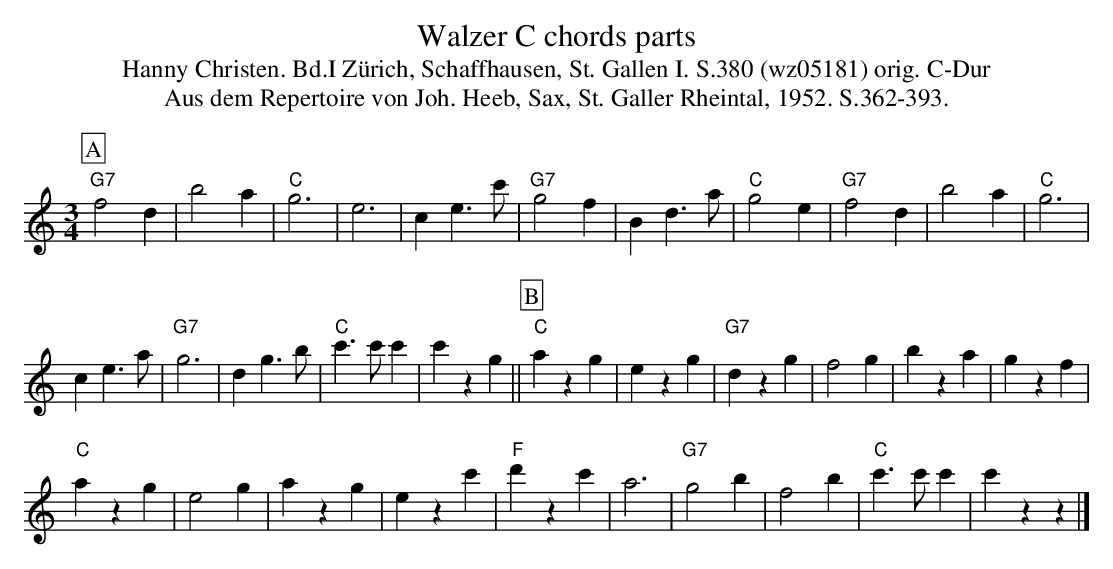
X:1
T: Walzer C chords parts
T:Hanny Christen. Bd.I Zürich, Schaffhausen, St. Gallen I. S.380 (wz05181) orig. C-Dur
T: Aus dem Repertoire von Joh. Heeb, Sax, St. Galler Rheintal, 1952. S.362-393.
M:3/4
L:1/4
K:C %%MIDI gchordon
[P:A] "G7"f2d | b2a | "C"g3 | e3 | ce>c' | "G7"g2f | Bd>a | "C"g2e | "G7"f2d | b2a | "C"g3 |
ce>a | "G7"g3 | dg>b | "C"c'>c'c' | c'zg || [P:B] "C"azg | ezg | "G7"dzg | f2g | bza | gzf |
"C"azg | e2g | azg | ezc' | "F"d'zc' | a3 | "G7"g2b | f2b | "C"c'>c'c' | c'zz |]
